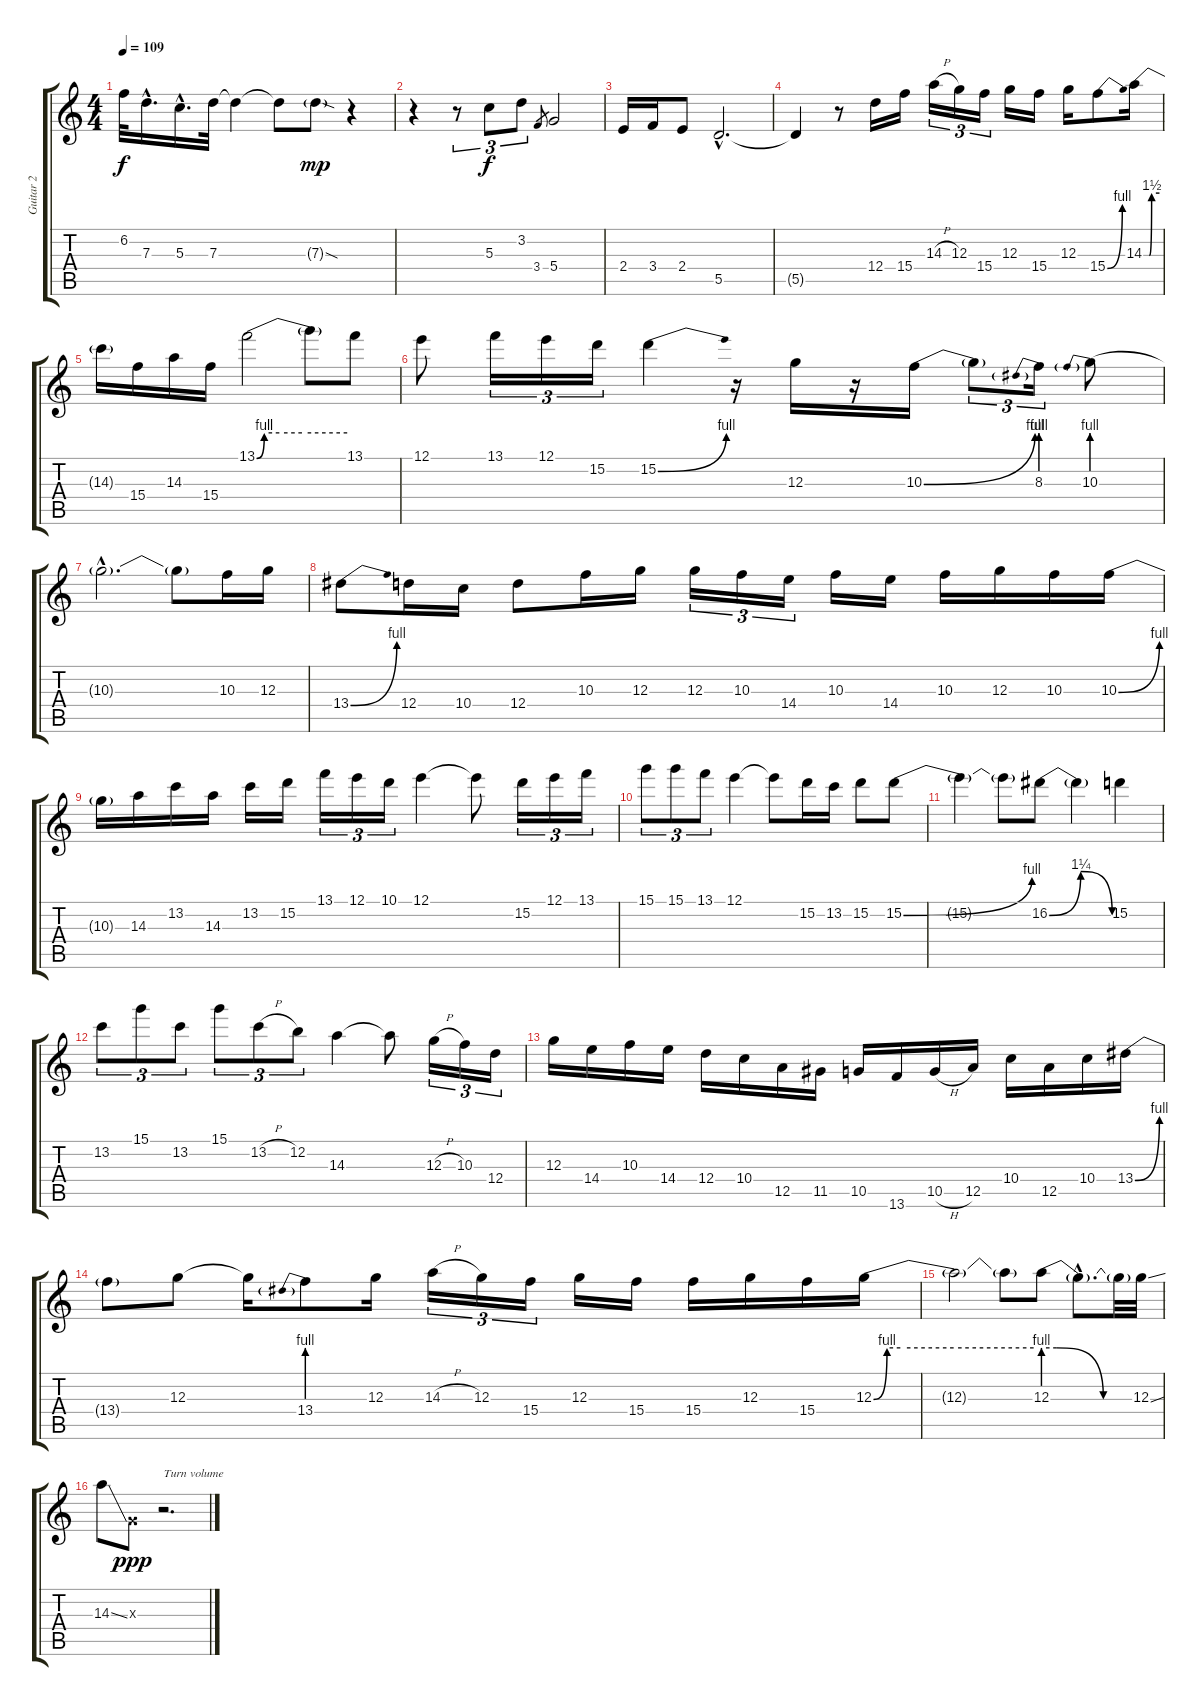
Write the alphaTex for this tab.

\track ("Guitar 2" "Guitar 2") {instrument electricguitarjazz}
\staff {score tabs}
\tuning (E4 B3 G3 D3 A2 E2) {hide}
\ts (4 4)
\tempo 109
\clef g2
\ks c
6.2{t}.32{dy f} 7.3{hac}.16{d} 5.3{hac}.16{d} 7.3.32 7.3{t}.4 7.3{t}.8 7.3{sod g}.8{dy mp} r.4 |
r.4 r.8{tu (3 2)} 5.3.8{tu (3 2) dy f} 3.2.8{tu (3 2)} 3.4.8{gr} 5.4.2 |
2.4.16 3.4.16 2.4.8 5.5{hac}.2{d volume 8} |
5.5{t}.4 r.8 12.4.16{volume 16} 15.4.16 14.3{h}.16{tu (3 2)} 12.3.16{tu (3 2)} 15.4.16{tu (3 2)} 12.3.16 15.4.16 12.3.16 15.4{be (bend 0 0 60 4)}.8 14.3{be (custom 0 0 21 0 30 6 60 6)}.16 |
14.3{t}.16 15.4.16 14.3.16 15.4.16 13.1{be (custom 0 0 5 4 15 4 30 4 60 4)}.2 13.1{t}.8 13.1.8 |
12.1.8 13.1.16{tu (3 2)} 12.1.16{tu (3 2)} 15.2.16{tu (3 2)} 15.2{be (bend 0 0 60 4)}.4 r.16 12.3.16 r.16 10.3{be (bend 0 0 60 4)}.16 10.3{t}.8{tu (3 2)} 8.3{be (prebend 0 4 60 4)}.16{tu (3 2)} 10.3{be (prebend 0 4 60 4)}.8 |
10.3{hac t}.2{d} 10.3{t}.8 10.3.16 12.3.16 |
13.4{be (bend 0 0 60 4)}.8 12.4.16 10.4.16 12.4.8 10.3.16 12.3.16 12.3.16{tu (3 2)} 10.3.16{tu (3 2)} 14.4.16{tu (3 2)} 10.3.16 14.4.16 10.3.16 12.3.16 10.3.16 10.3{be (bend 0 0 60 4)}.16 |
10.3{t}.16 14.3.16 13.2.16 14.3.16 13.2.16 15.2.16 13.1.16{tu (3 2)} 12.1.16{tu (3 2)} 10.1.16{tu (3 2)} 12.1.4 12.1{t}.8 15.2.16{tu (3 2)} 12.1.16{tu (3 2)} 13.1.16{tu (3 2)} |
15.1.8{tu (3 2)} 15.1.8{tu (3 2)} 13.1.8{tu (3 2)} 12.1.4 12.1{t}.8 15.2.16 13.2.16 15.2.8 15.2{be (bend 0 0 60 4)}.8 |
15.2{t}.4 15.2{t}.8 16.2{be (bendrelease 0 0 30 5 30 5 60 0)}.8 16.2{t}.4 15.2.4 |
13.2.8{tu (3 2)} 15.1.8{tu (3 2)} 13.2.8{tu (3 2)} 15.1.8{tu (3 2)} 13.2{h}.8{tu (3 2)} 12.2.8{tu (3 2)} 14.3.4 14.3{t}.8 12.3{h}.16{tu (3 2)} 10.3.16{tu (3 2)} 12.4.16{tu (3 2)} |
12.3.16 14.4.16 10.3.16 14.4.16 12.4.16 10.4.16 12.5.16 11.5.16 10.5.16 13.6.16 10.5{h}.16 12.5.16 10.4.16 12.5.16 10.4.16 13.4{be (bend 0 0 60 4)}.16 |
13.4{t}.8 12.3.8 12.3{t}.16 13.4{be (prebend 0 4 60 4)}.8 12.3.16 14.3{h}.16{tu (3 2)} 12.3.16{tu (3 2)} 15.4.16{tu (3 2)} 12.3.16 15.4.16 15.4.16 12.3.16 15.4.16 12.3{be (custom 0 0 5 4 10 4 30 4 60 4)}.16 |
12.3{t}.2 12.3{t}.8 12.3{be (custom 0 4 9 4 40 0 60 0)}.8 12.3{hac t}.8{d} 12.3{t}.32 12.3{ss}.32 |
14.3{ss}.8 0.3{x}.8{dy ppp} r.2{d txt "Turn volume"}
